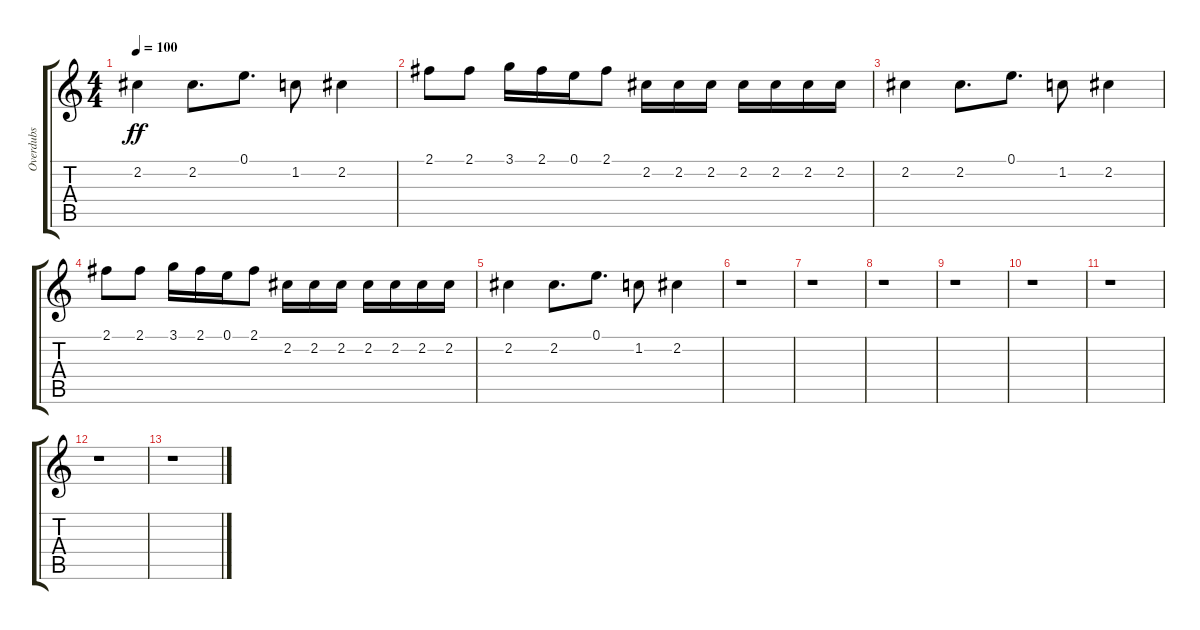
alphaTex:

\track ("Overdubs" "Overdubs") {instrument distortionguitar}
\staff {score tabs}
\tuning (E4 B3 G3 D3 A2 E2) {hide}
\ts (4 4)
\tempo 100
\clef g2
\ks c
2.2.4{dy ff} 2.2.8{d} 0.1.8{d} 1.2.8 2.2.4 |
2.1.8 2.1.8 3.1.16 2.1.16 0.1.16 2.1.8 2.2.16 2.2.16 2.2.16 2.2.16 2.2.16 2.2.16 2.2.16 |
2.2.4 2.2.8{d} 0.1.8{d} 1.2.8 2.2.4 |
2.1.8 2.1.8 3.1.16 2.1.16 0.1.16 2.1.8 2.2.16 2.2.16 2.2.16 2.2.16 2.2.16 2.2.16 2.2.16 |
2.2.4 2.2.8{d} 0.1.8{d} 1.2.8 2.2.4 |
r.1 |
r.1 |
r.1 |
r.1 |
r.1 |
r.1 |
r.1 |
r.1
